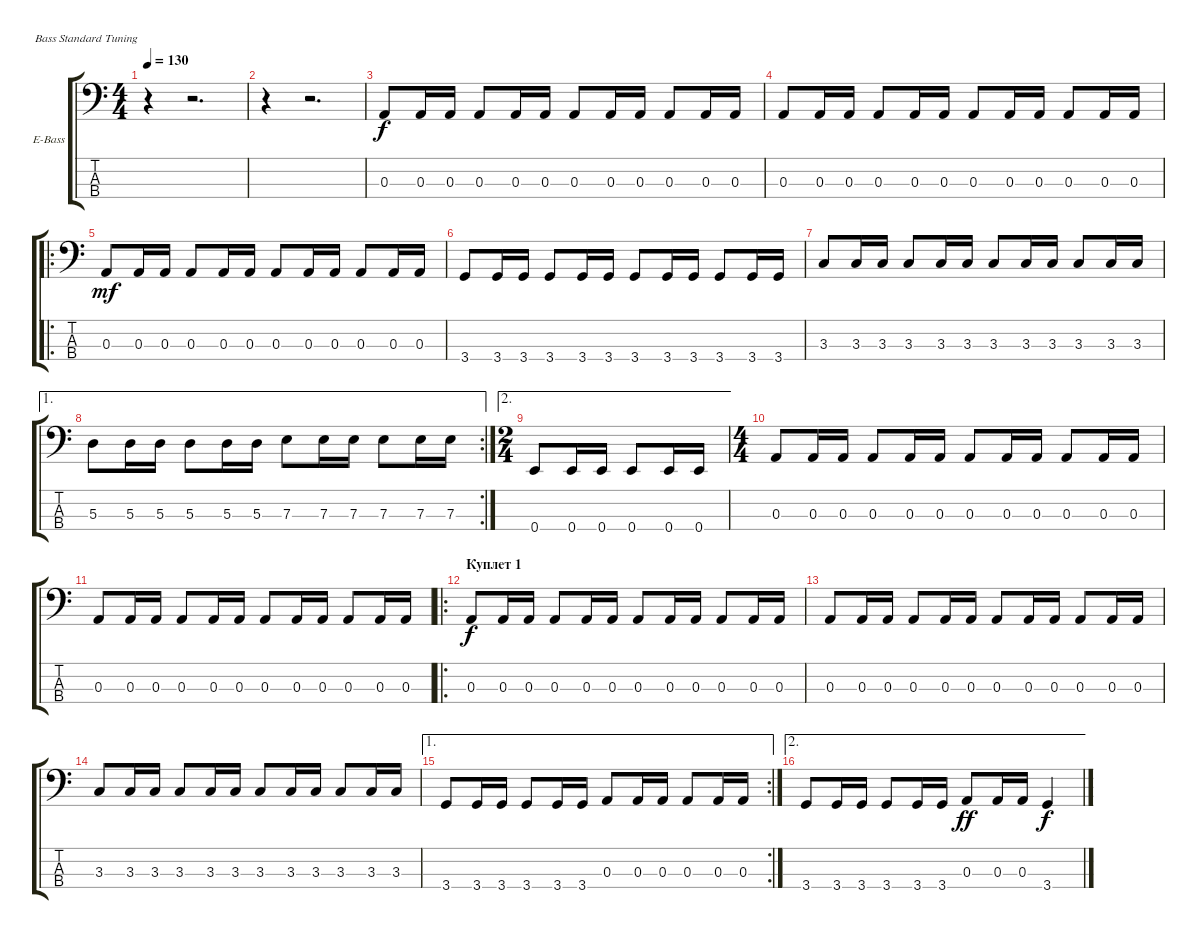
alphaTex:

\bracketExtendMode groupsimilarinstruments
\firstSystemTrackNameOrientation horizontal
\otherSystemsTrackNameOrientation horizontal
\track ("Áàñ" "E-Bass") {instrument electricbassfinger}
\staff {score tabs}
\tuning (G2 D2 A1 E1)
\ts (4 4)
\tempo 130
\clef f4
\ks c
r.4{dy f instrument electricbassfinger} r.2{d} |
r.4 r.2{d} |
0.3.8 0.3.16 0.3.16 0.3.8 0.3.16 0.3.16 0.3.8 0.3.16 0.3.16 0.3.8 0.3.16 0.3.16 |
0.3.8 0.3.16 0.3.16 0.3.8 0.3.16 0.3.16 0.3.8 0.3.16 0.3.16 0.3.8 0.3.16 0.3.16 |
\ro
0.3.8{dy mf} 0.3.16 0.3.16 0.3.8 0.3.16 0.3.16 0.3.8 0.3.16 0.3.16 0.3.8 0.3.16 0.3.16 |
3.4.8 3.4.16 3.4.16 3.4.8 3.4.16 3.4.16 3.4.8 3.4.16 3.4.16 3.4.8 3.4.16 3.4.16 |
3.3.8 3.3.16 3.3.16 3.3.8 3.3.16 3.3.16 3.3.8 3.3.16 3.3.16 3.3.8 3.3.16 3.3.16 |
\ae 1
\rc 2
5.3.8 5.3.16 5.3.16 5.3.8 5.3.16 5.3.16 7.3.8 7.3.16 7.3.16 7.3.8 7.3.16 7.3.16 |
\ae 2
\ts (2 4)
0.4.8 0.4.16 0.4.16 0.4.8 0.4.16 0.4.16 |
\ts (4 4)
0.3.8 0.3.16 0.3.16 0.3.8 0.3.16 0.3.16 0.3.8 0.3.16 0.3.16 0.3.8 0.3.16 0.3.16 |
0.3.8 0.3.16 0.3.16 0.3.8 0.3.16 0.3.16 0.3.8 0.3.16 0.3.16 0.3.8 0.3.16 0.3.16 |
\ro
\section ("" "Куплет 1")
0.3.8{dy f} 0.3.16 0.3.16 0.3.8 0.3.16 0.3.16 0.3.8 0.3.16 0.3.16 0.3.8 0.3.16 0.3.16 |
0.3.8 0.3.16 0.3.16 0.3.8 0.3.16 0.3.16 0.3.8 0.3.16 0.3.16 0.3.8 0.3.16 0.3.16 |
3.3.8 3.3.16 3.3.16 3.3.8 3.3.16 3.3.16 3.3.8 3.3.16 3.3.16 3.3.8 3.3.16 3.3.16 |
\ae 1
\rc 2
3.4.8 3.4.16 3.4.16 3.4.8 3.4.16 3.4.16 0.3.8 0.3.16 0.3.16 0.3.8 0.3.16 0.3.16 |
\ae 2
3.4.8 3.4.16 3.4.16 3.4.8 3.4.16 3.4.16 0.3.8{dy ff} 0.3.16 0.3.16 3.4.4{dy f}
